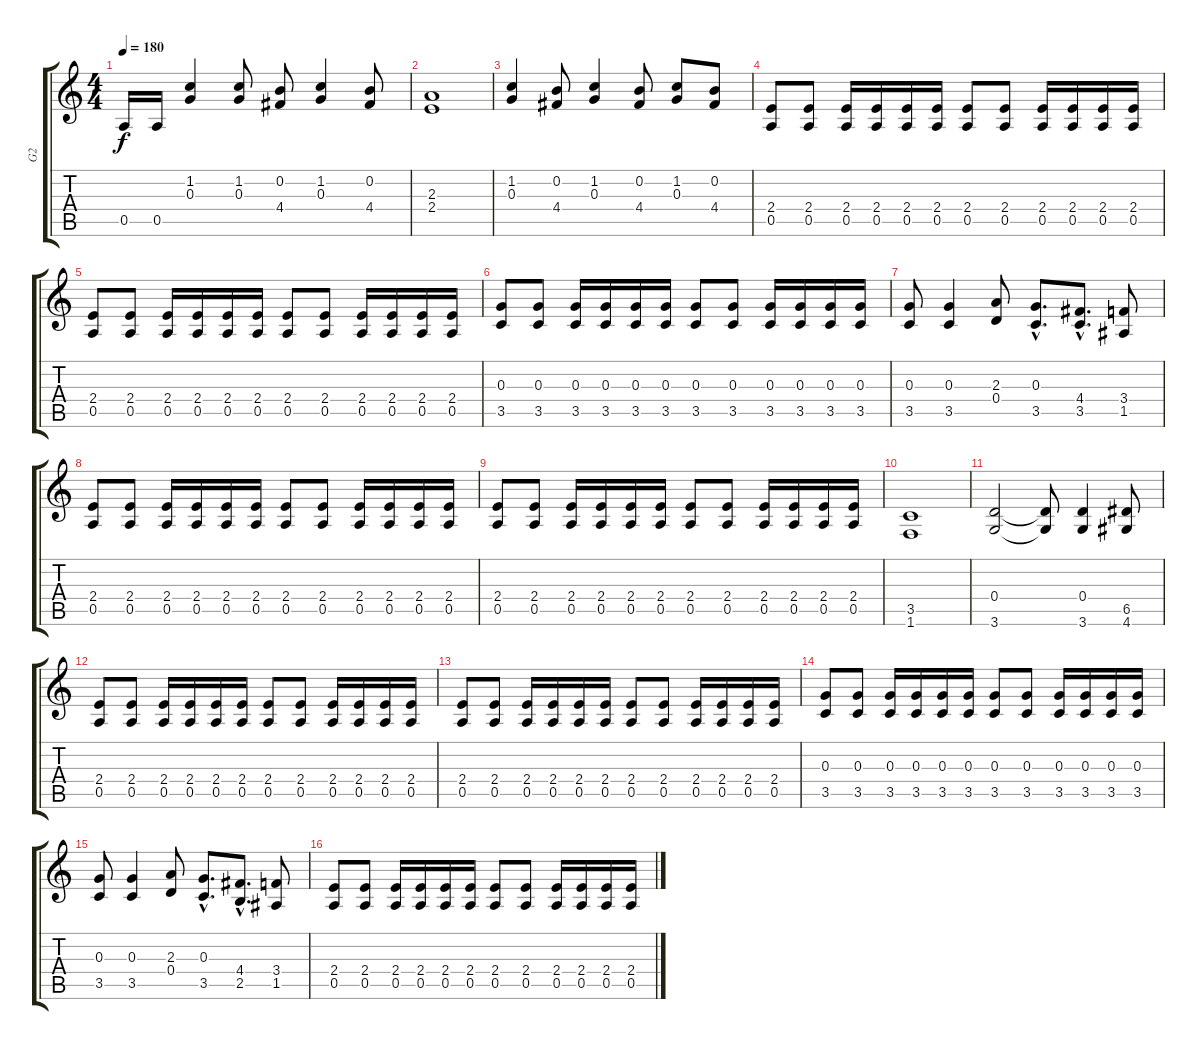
\track ("G2" "G2") {instrument distortionguitar}
\staff {score tabs}
\tuning (E4 B3 G3 D3 A2 E2) {hide}
\ts (4 4)
\tempo 180
\clef g2
\ks c
0.5.16{dy f} 0.5.16 (1.2 0.3).4 (1.2 0.3).8 (0.2 4.4).8 (1.2 0.3).4 (0.2 4.4).8 |
(2.3 2.4).1 |
(1.2 0.3).4 (0.2 4.4).8 (1.2 0.3).4 (0.2 4.4).8 (1.2 0.3).8 (0.2 4.4).8 |
(2.4 0.5).8 (2.4 0.5).8 (2.4 0.5).16 (2.4 0.5).16 (2.4 0.5).16 (2.4 0.5).16 (2.4 0.5).8 (2.4 0.5).8 (2.4 0.5).16 (2.4 0.5).16 (2.4 0.5).16 (2.4 0.5).16 |
(2.4 0.5).8 (2.4 0.5).8 (2.4 0.5).16 (2.4 0.5).16 (2.4 0.5).16 (2.4 0.5).16 (2.4 0.5).8 (2.4 0.5).8 (2.4 0.5).16 (2.4 0.5).16 (2.4 0.5).16 (2.4 0.5).16 |
(0.3 3.5).8 (0.3 3.5).8 (0.3 3.5).16 (0.3 3.5).16 (0.3 3.5).16 (0.3 3.5).16 (0.3 3.5).8 (0.3 3.5).8 (0.3 3.5).16 (0.3 3.5).16 (0.3 3.5).16 (0.3 3.5).16 |
(0.3 3.5).8 (0.3 3.5).4 (2.3 0.4).8 (0.3{hac} 3.5{hac}).8{d} (4.4{hac} 3.5{hac}).8{d} (3.4 1.5).8 |
(2.4 0.5).8 (2.4 0.5).8 (2.4 0.5).16 (2.4 0.5).16 (2.4 0.5).16 (2.4 0.5).16 (2.4 0.5).8 (2.4 0.5).8 (2.4 0.5).16 (2.4 0.5).16 (2.4 0.5).16 (2.4 0.5).16 |
(2.4 0.5).8 (2.4 0.5).8 (2.4 0.5).16 (2.4 0.5).16 (2.4 0.5).16 (2.4 0.5).16 (2.4 0.5).8 (2.4 0.5).8 (2.4 0.5).16 (2.4 0.5).16 (2.4 0.5).16 (2.4 0.5).16 |
(3.5 1.6).1 |
(0.4 3.6).2 (0.4{t} 3.6{t}).8 (0.4 3.6).4 (6.5 4.6).8 |
(2.4 0.5).8 (2.4 0.5).8 (2.4 0.5).16 (2.4 0.5).16 (2.4 0.5).16 (2.4 0.5).16 (2.4 0.5).8 (2.4 0.5).8 (2.4 0.5).16 (2.4 0.5).16 (2.4 0.5).16 (2.4 0.5).16 |
(2.4 0.5).8 (2.4 0.5).8 (2.4 0.5).16 (2.4 0.5).16 (2.4 0.5).16 (2.4 0.5).16 (2.4 0.5).8 (2.4 0.5).8 (2.4 0.5).16 (2.4 0.5).16 (2.4 0.5).16 (2.4 0.5).16 |
(0.3 3.5).8 (0.3 3.5).8 (0.3 3.5).16 (0.3 3.5).16 (0.3 3.5).16 (0.3 3.5).16 (0.3 3.5).8 (0.3 3.5).8 (0.3 3.5).16 (0.3 3.5).16 (0.3 3.5).16 (0.3 3.5).16 |
(0.3 3.5).8 (0.3 3.5).4 (2.3 0.4).8 (0.3{hac} 3.5{hac}).8{d} (4.4{hac} 2.5{hac}).8{d} (3.4 1.5).8 |
(2.4 0.5).8 (2.4 0.5).8 (2.4 0.5).16 (2.4 0.5).16 (2.4 0.5).16 (2.4 0.5).16 (2.4 0.5).8 (2.4 0.5).8 (2.4 0.5).16 (2.4 0.5).16 (2.4 0.5).16 (2.4 0.5).16
